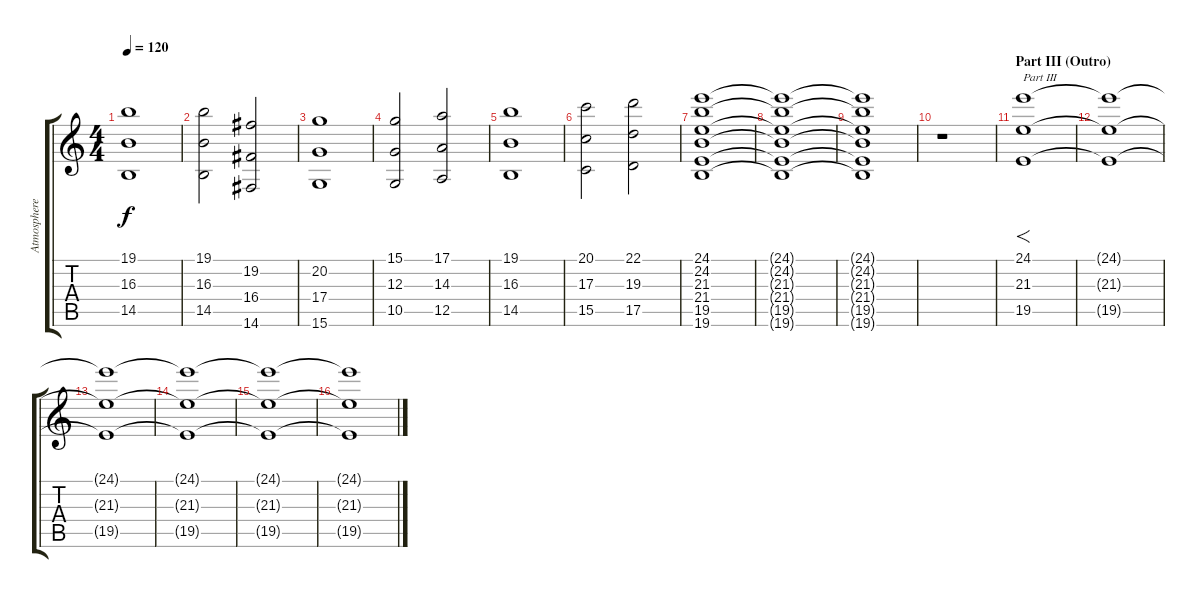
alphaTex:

\track ("Atmosphere" "Atmosphere") {instrument stringensemble1}
\staff {score tabs}
\tuning (E4 B3 G3 D3 A2 E2) {hide}
\ts (4 4)
\tempo 120
\clef g2
\ks c
(19.1 16.3 14.5).1{dy f} |
(19.1 16.3 14.5).2 (19.2 16.4 14.6).2 |
(20.2 17.4 15.6).1 |
(15.1 12.3 10.5).2 (17.1 14.3 12.5).2 |
(19.1 16.3 14.5).1 |
(20.1 17.3 15.5).2 (22.1 19.3 17.5).2 |
(24.1 24.2 21.3 21.4 19.5 19.6).1 |
(24.1{t} 24.2{t} 21.3{t} 21.4{t} 19.5{t} 19.6{t}).1{volume 0} |
(24.1{t} 24.2{t} 21.3{t} 21.4{t} 19.5{t} 19.6{t}).1 |
r.1 |
\section ("" "Part III (Outro)")
(24.1 21.3 19.5).1{f txt "Part III" volume 6} |
(24.1{t} 21.3{t} 19.5{t}).1 |
(24.1{t} 21.3{t} 19.5{t}).1 |
(24.1{t} 21.3{t} 19.5{t}).1 |
(24.1{t} 21.3{t} 19.5{t}).1 |
(24.1{t} 21.3{t} 19.5{t}).1
